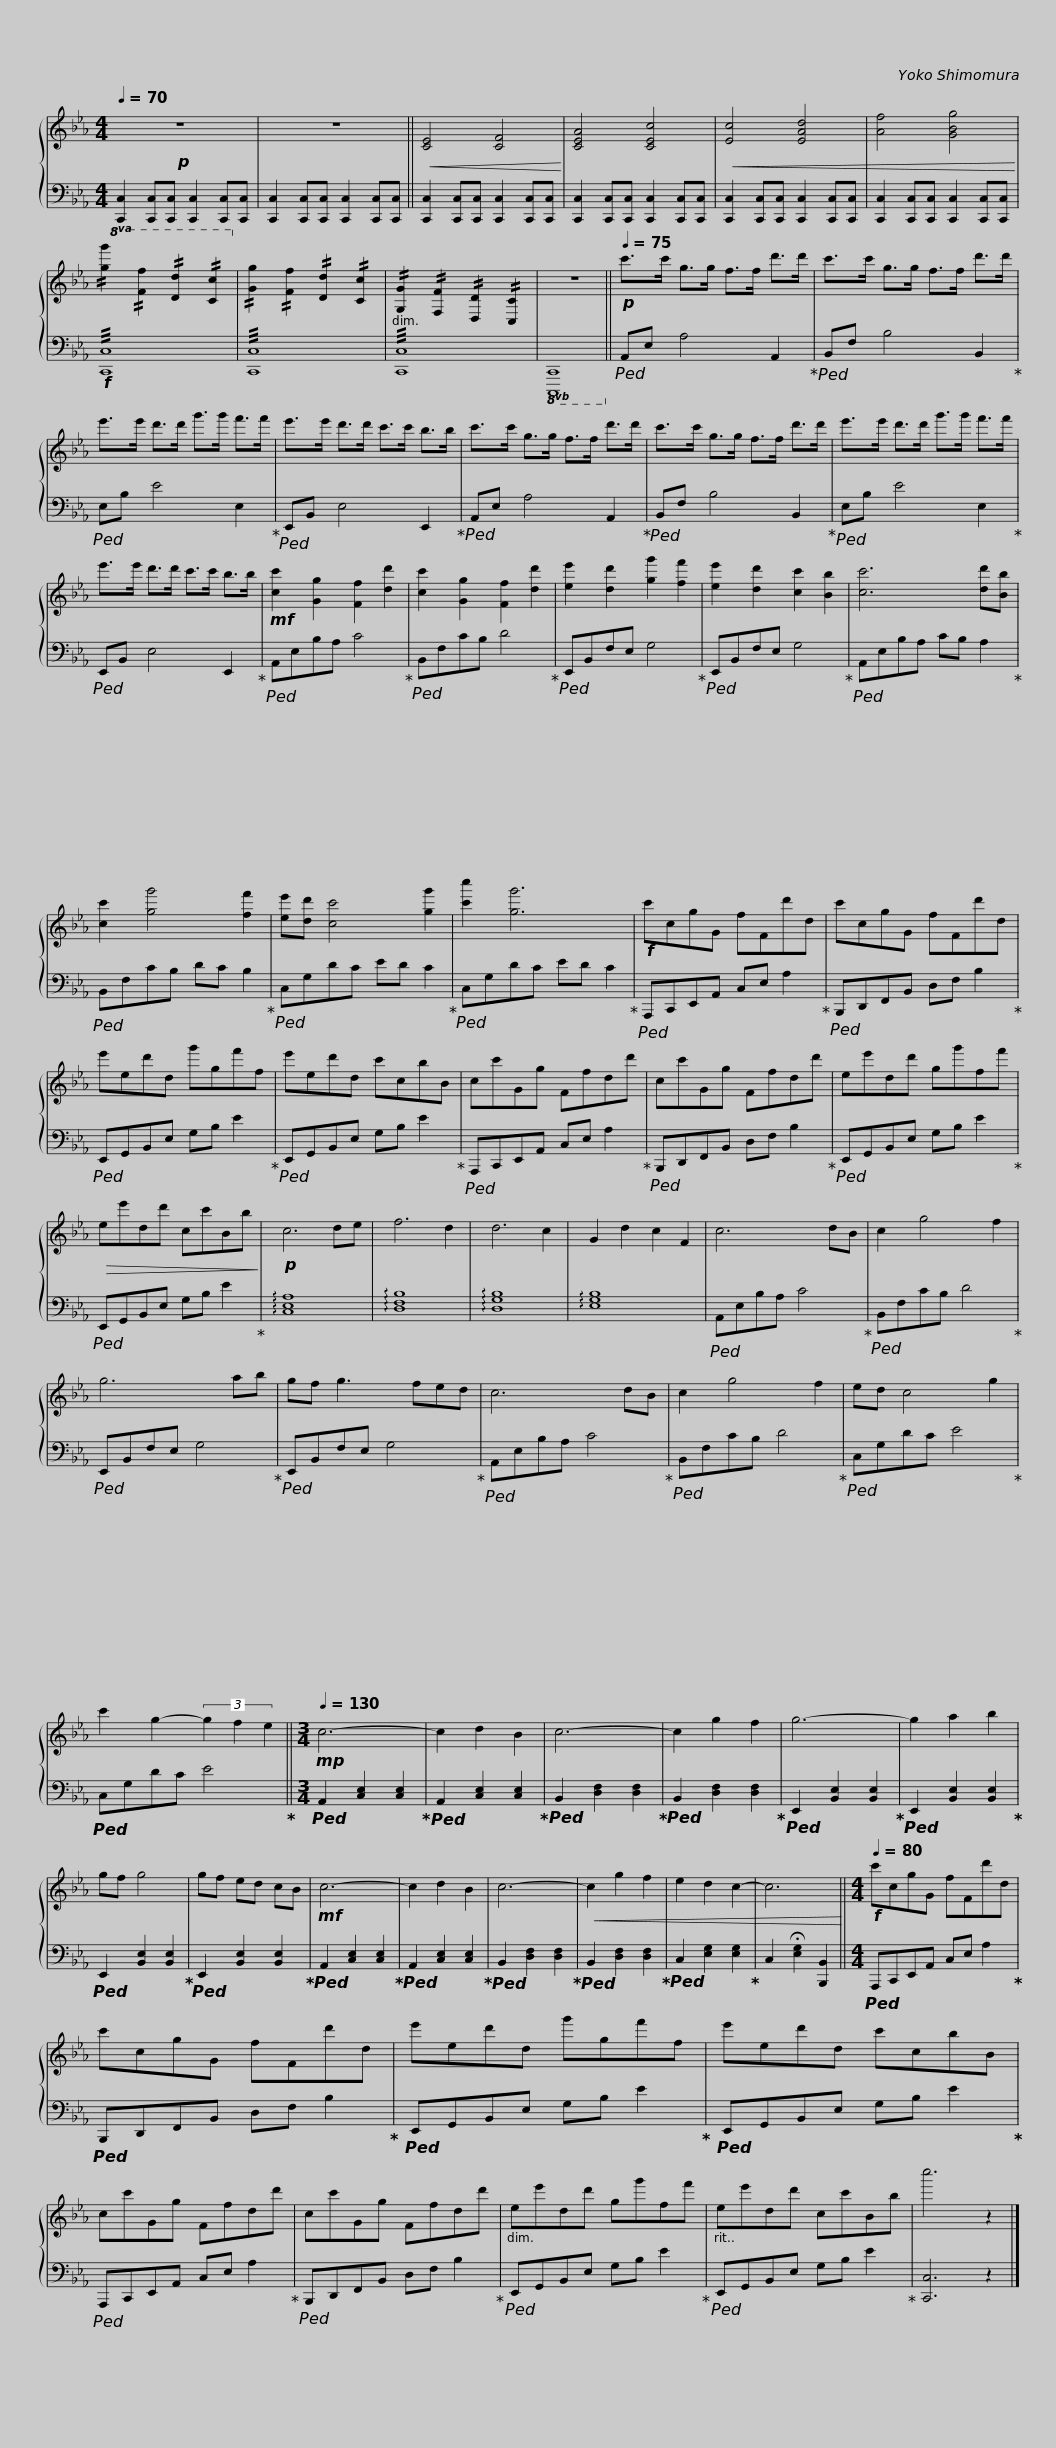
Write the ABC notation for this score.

X:1
%%score { 1 | 2 }
L:1/8
Q:1/4=70
M:4/4
I:linebreak $
K:Eb
V:1 treble
V:2 bass
V:1
!p! z8 | z8 ||!<(! [CE]4 [CF]4!<)! | [CEA]4 [CEc]4 |$!<(! [Ec]4 [EAd]4 | %5
 [Af]4 [GBg]4!<)! |!8va(! !//![gg']2 !//![ff']2 !//![dd']2 !//![cc']2!8va)! | !//![Gg]2 !//![Ff]2 !//![Dd]2 !//![Cc]2 | !//![G,G]2 !//![F,F]2 !//![D,D]2 !//![C,C]2 | z8 ||$ %10
[Q:1/4=75]!p! c'>c' g>g f>f d'>d' | c'>c' g>g f>f d'>d' | e'>e' d'>d' g'>g' f'>f' | e'>e' d'>d' c'>c' b>b |$ c'>c' g>g f>f d'>d' | %15
 c'>c' g>g f>f d'>d' | e'>e' d'>d' g'>g' f'>f' | e'>e' d'>d' c'>c' b>b |$!mf! [cc']2 [Gg]2 [Ff]2 [dd']2 | [cc']2 [Gg]2 [Ff]2 [dd']2 | %20
 [ee']2 [dd']2 [gg']2 [ff']2 | [ee']2 [dd']2 [cc']2 [Bb]2 | [cc']6 [dd'][Bb] | [cc']2 [gg']4 [ff']2 |$ [ee'][dd'] [cc']4 [gg']2 | %25
 [c'c'']2 [gg']6 |!f! c'cgG fFd'd | c'cgG fFd'd | e'ed'd g'gf'f |$ e'ed'd c'cbB | %30
 cc'Gg Ffdd' | cc'Gg Ffdd' | ee'dd' gg'ff' |!>(! ee'dd' cc'Bb!>)! |$!p! c6 de | %35
 f6 d2 | d6 c2 | G2 d2 c2 F2 | c6 dB |$ c2 g4 f2 | %40
 g6 ab | gf g3 fed | c6 dB | c2 g4 f2 |$ ed c4 g2 | %45
 c'2 g2- (3g2 f2 e2 ||[M:3/4][Q:1/4=130]!mp! c6- | c2 d2 B2 | c6- | c2 g2 f2 |$ %50
 g6- | g2 a2 b2 | gf g4 | gf ed cB |!mf! c6- | %55
 c2 d2 B2 |$ c6- |!<(! c2 g2 f2 | e2 d2 c2- | c6!<)! || %60
[M:4/4][Q:1/4=80]!f! c'cgG fFd'd | c'cgG fFd'd |$ e'ed'd g'gf'f | e'ed'd c'cbB | cc'Gg Ffdd' | %65
 cc'Gg Ffdd' |$ ee'dd' gg'ff' | ee'dd' cc'Bb | c''6 z2 |] %69
V:2
 [C,,C,]2 [C,,C,][C,,C,] [C,,C,]2 [C,,C,][C,,C,] | [C,,C,]2 [C,,C,][C,,C,] [C,,C,]2 [C,,C,][C,,C,] || [C,,C,]2 [C,,C,][C,,C,] [C,,C,]2 [C,,C,][C,,C,] | [C,,C,]2 [C,,C,][C,,C,] [C,,C,]2 [C,,C,][C,,C,] |$ [C,,C,]2 [C,,C,][C,,C,] [C,,C,]2 [C,,C,][C,,C,] | %5
 [C,,C,]2 [C,,C,][C,,C,] [C,,C,]2 [C,,C,][C,,C,] |!f! !///![C,,C,]8 | !///![C,,C,]8 | !///![C,,C,]8 |!8vb(! [C,,,C,,]8!8vb)! ||$ %10
!ped! A,,E, A,4 A,,2!ped-up! |!ped! B,,F, B,4 B,,2!ped-up! |!ped! E,B, E4 E,2!ped-up! |!ped! E,,B,, E,4 E,,2!ped-up! |$!ped! A,,E, A,4 A,,2!ped-up! | %15
!ped! B,,F, B,4 B,,2!ped-up! |!ped! E,B, E4 E,2!ped-up! |!ped! E,,B,, E,4 E,,2!ped-up! |$!ped! A,,E,B,A, C4!ped-up! |!ped! B,,F,CB, D4!ped-up! | %20
!ped! E,,B,,F,E, G,4!ped-up! |!ped! E,,B,,F,E, G,4!ped-up! |!ped! A,,E,B,A, CB, A,2!ped-up! |!ped! B,,F,CB, DC B,2!ped-up! |$!ped! C,G,DC ED C2!ped-up! | %25
!ped! C,G,DC ED C2!ped-up! |!ped! A,,,C,,E,,A,, C,E, A,2!ped-up! |!ped! B,,,D,,F,,B,, D,F, B,2!ped-up! |!ped! E,,G,,B,,E, G,B, E2!ped-up! |$!ped! E,,G,,B,,E, G,B, E2!ped-up! | %30
!ped! A,,,C,,E,,A,, C,E, A,2!ped-up! |!ped! B,,,D,,F,,B,, D,F, B,2!ped-up! |!ped! E,,G,,B,,E, G,B, E2!ped-up! |!ped! E,,G,,B,,E, G,B, E2!ped-up! |$ !arpeggio![C,E,A,]8 | %35
 !arpeggio![D,F,B,]8 | !arpeggio![D,G,B,]8 | !arpeggio![E,G,B,]8 |!ped! A,,E,B,A, C4!ped-up! |$!ped! B,,F,CB, D4!ped-up! | %40
!ped! E,,B,,F,E, G,4!ped-up! |!ped! E,,B,,F,E, G,4!ped-up! |!ped! A,,E,B,A, C4!ped-up! |!ped! B,,F,CB, D4!ped-up! |$!ped! C,G,DC E4!ped-up! | %45
!ped! C,G,DC E4!ped-up! ||[M:3/4]!ped! A,,2 [C,E,]2 [C,E,]2!ped-up! |!ped! A,,2 [C,E,]2 [C,E,]2!ped-up! |!ped! B,,2 [D,F,]2 [D,F,]2!ped-up! |!ped! B,,2 [D,F,]2 [D,F,]2!ped-up! |$ %50
!ped! E,,2 [B,,E,]2 [B,,E,]2!ped-up! |!ped! E,,2 [B,,E,]2 [B,,E,]2!ped-up! |!ped! E,,2 [B,,E,]2 [B,,E,]2!ped-up! |!ped! E,,2 [B,,E,]2 [B,,E,]2!ped-up! |!ped! A,,2 [C,E,]2 [C,E,]2!ped-up! | %55
!ped! A,,2 [C,E,]2 [C,E,]2!ped-up! |$!ped! B,,2 [D,F,]2 [D,F,]2!ped-up! |!ped! B,,2 [D,F,]2 [D,F,]2!ped-up! |!ped! C,2 [E,G,]2 [E,G,]2!ped-up! | C,2 !fermata![E,G,]2 [B,,,B,,]2 || %60
[M:4/4]!ped! A,,,C,,E,,A,, C,E, A,2!ped-up! |!ped! B,,,D,,F,,B,, D,F, B,2!ped-up! |$!ped! E,,G,,B,,E, G,B, E2!ped-up! |!ped! E,,G,,B,,E, G,B, E2!ped-up! |!ped! A,,,C,,E,,A,, C,E, A,2!ped-up! | %65
!ped! B,,,D,,F,,B,, D,F, B,2!ped-up! |$!ped! E,,G,,B,,E, G,B, E2!ped-up! |!ped! E,,G,,B,,E, G,B, E2!ped-up! | [C,,C,]6 z2 |] %69
